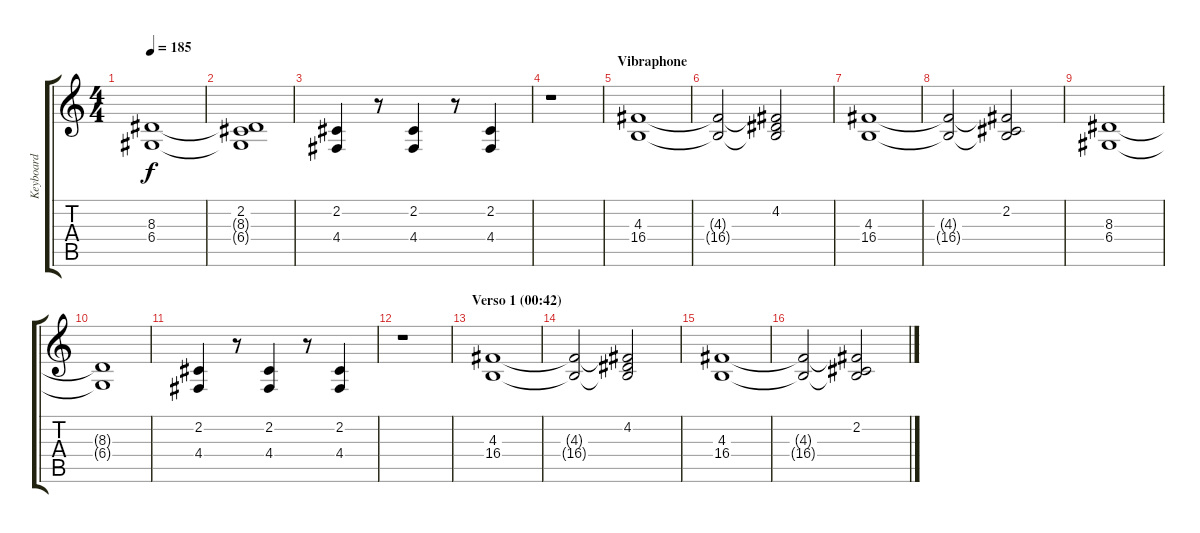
\track ("Keyboard" "Keyboard") {instrument synthstrings1}
\staff {score tabs}
\tuning (E4 B3 G3 D3 A2 E2) {hide}
\ts (4 4)
\tempo 185
\clef g2
\ks c
(8.3 6.4).1{dy f} |
(2.2{t} 8.3{t} 6.4{t}).1 |
(2.2 4.4).4 r.8 (2.2 4.4).4 r.8 (2.2 4.4).4 |
r.1 |
\section ("" "Vibraphone")
(4.3 16.4).1 |
(4.3{t} 16.4{t}).2 (4.2 4.3{t} 16.4{t}).2 |
(4.3 16.4).1 |
(4.3{t} 16.4{t}).2 (2.2 4.3{t} 16.4{t}).2 |
(8.3 6.4).1 |
(8.3{t} 6.4{t}).1 |
(2.2 4.4).4 r.8 (2.2 4.4).4 r.8 (2.2 4.4).4 |
r.1 |
\section ("" "Verso 1 (00:42)")
(4.3 16.4).1 |
(4.3{t} 16.4{t}).2 (4.2 4.3{t} 16.4{t}).2 |
(4.3 16.4).1 |
(4.3{t} 16.4{t}).2 (2.2 4.3{t} 16.4{t}).2
